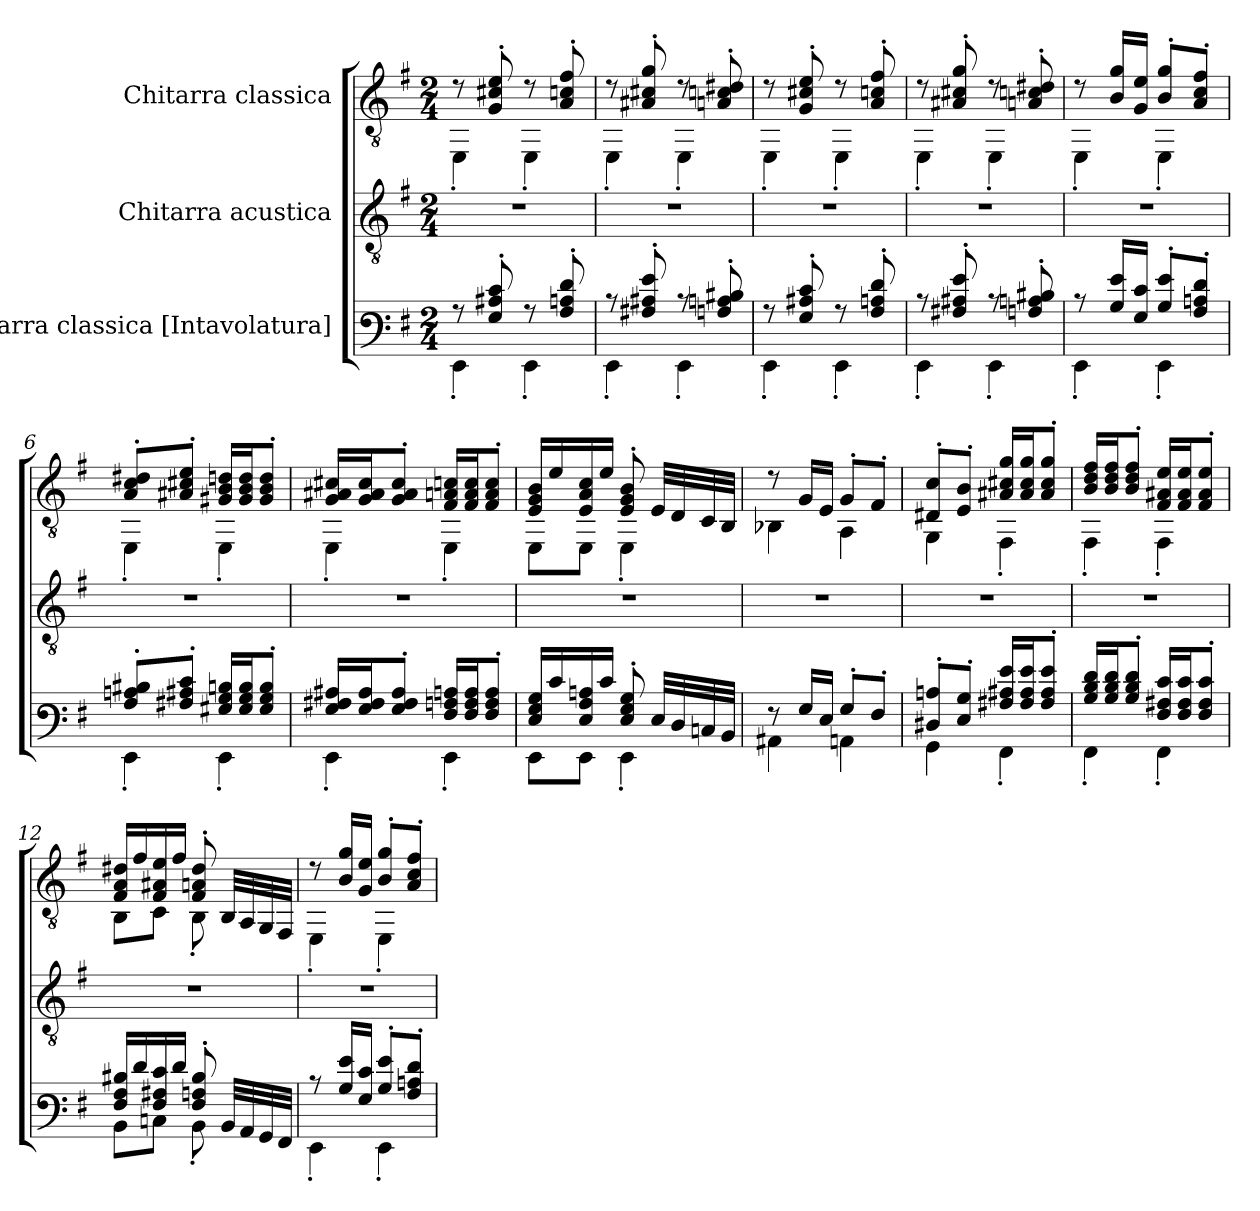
**kern	**kern	**kern
*part3	*part2	*part1
*staff3	*staff2	*staff1
*I"Chitarra classica [Intavolatura]	*I"Chitarra acustica	*I"Chitarra classica
*stria6	*	*
*	*clefGv2	*clefGv2
*k[f#]	*k[f#]	*k[f#]
*M2/4	*M2/4	*M2/4
*MM65	*MM65	*MM65
=1	=1	=1
*^	*	*^
8r	4EE'\	2r	8r	4EE'\
8G/' 8c#/' 8e/'	.	.	8G/' 8c#X/' 8e/'	.
8r	4EE'\	.	8r	4EE'\
8A/' 8cn/' 8f#/'	.	.	8A/' 8cn/' 8f#/'	.
=2	=2	=2	=2	=2
8r	4EE'\	2r	8r	4EE'\
8A#X/' 8c#/' 8g/'	.	.	8A#X/' 8c#X/' 8g/'	.
8r	4EE'\	.	8r	4EE'\
8An/' 8cn/' 8d#X/'	.	.	8An/' 8cn/' 8d#X/'	.
=3	=3	=3	=3	=3
8r	4EE'\	2r	8r	4EE'\
8G/' 8c#/' 8e/'	.	.	8G/' 8c#X/' 8e/'	.
8r	4EE'\	.	8r	4EE'\
8A/' 8cn/' 8f#/'	.	.	8A/' 8cn/' 8f#/'	.
=4	=4	=4	=4	=4
8r	4EE'\	2r	8r	4EE'\
8A#X/' 8c#/' 8g/'	.	.	8A#X/' 8c#X/' 8g/'	.
8r	4EE'\	.	8r	4EE'\
8An/' 8cn/' 8d#X/'	.	.	8An/' 8cn/' 8d#X/'	.
!!LO:LB:g=z	!!
=5	=5	=5	=5	=5
8r	4EE'\	2r	8r	4EE'\
16B/ 16g/LL	.	.	16B/ 16g/LL	.
16G/ 16e/JJ	.	.	16G/ 16e/JJ	.
8B/' 8g/'L	4EE'\	.	8B/' 8g/'L	4EE'\
8A/' 8cn/' 8f#/'J	.	.	8A/' 8c/' 8f#/'J	.
=6	=6	=6	=6	=6
8A/' 8cn/' 8d#X/'L	4EE'\	2r	8A/' 8c/' 8d#X/'L	4EE'\
8A#X/' 8c#X/' 8e/'J	.	.	8A#X/' 8c#X/' 8e/'J	.
16G#X/ 16B/ 16dn/LL	4EE'\	.	16G#X/ 16B/ 16dn/LL	4EE'\
16G#/ 16B/ 16d/J	.	.	16G#/ 16B/ 16d/J	.
8G#/' 8B/' 8d/'J	.	.	8G#/' 8B/' 8d/'J	.
=7	=7	=7	=7	=7
16G/ 16A#X/ 16c#/LL	4EE'\	2r	16G/ 16A#X/ 16c#X/LL	4EE'\
16G/ 16A#/ 16c#/J	.	.	16G/ 16A#/ 16c#/J	.
8G/' 8A#/' 8c#/'J	.	.	8G/' 8A#/' 8c#/'J	.
16F#/ 16An/ 16cn/LL	4EE'\	.	16F#/ 16An/ 16cn/LL	4EE'\
16F#/ 16A/ 16c/J	.	.	16F#/ 16A/ 16c/J	.
8F#/' 8A/' 8c/'J	.	.	8F#/' 8A/' 8c/'J	.
=8	=8	=8	=8	=8
16E/ 16G/ 16B/LL	8EE\L	2r	16E/ 16G/ 16B/LL	8EE\L
16e/	.	.	16e/	.
16E/ 16A/ 16cn/	8EE\J	.	16E/ 16A/ 16c/	8EE\J
16e/JJ	.	.	16e/JJ	.
8E/' 8G/' 8B/'	4EE'\	.	8E/' 8G/' 8B/'	4EE'\
32E/LLL	.	.	32E/LLL	.
32D/	.	.	32D/	.
32Cn/	.	.	32C/	.
32BB/JJJ	.	.	32BB/JJJ	.
=9	=9	=9	=9	=9
8r	4AA#X\	2r	8r	4BB-X\
16G/LL	.	.	16G/LL	.
16E/JJ	.	.	16E/JJ	.
8G'/L	4AAn\	.	8G'/L	4AA\
8F#'/J	.	.	8F#'/J	.
!!LO:LB:g=z	!!
=10	=10	=10	=10	=10
8D#X/' 8cn/'L	4GG\	2r	8D#X/' 8c/'L	4GG\
8E/' 8B/'J	.	.	8E/' 8B/'J	.
16A#X/ 16c#X/ 16g/LL	4FF#'\	.	16A#X/ 16c#X/ 16g/LL	4FF#'\
16A#/ 16c#/ 16g/J	.	.	16A#/ 16c#/ 16g/J	.
8A#/' 8c#/' 8g/'J	.	.	8A#/' 8c#/' 8g/'J	.
=11	=11	=11	=11	=11
16B/ 16d/ 16f#/LL	4FF#'\	2r	16B/ 16d/ 16f#/LL	4FF#'\
16B/ 16d/ 16f#/J	.	.	16B/ 16d/ 16f#/J	.
8B/' 8d/' 8f#/'J	.	.	8B/' 8d/' 8f#/'J	.
16F#/ 16A#X/ 16e/LL	4FF#'\	.	16F#/ 16A#X/ 16e/LL	4FF#'\
16F#/ 16A#/ 16e/J	.	.	16F#/ 16A#/ 16e/J	.
8F#/' 8A#/' 8e/'J	.	.	8F#/' 8A#/' 8e/'J	.
=12	=12	=12	=12	=12
16F#/ 16A/ 16d#X/LL	8BB\L	2r	16F#/ 16A/ 16d#X/LL	8BB\L
16f#/	.	.	16f#/	.
16F#/ 16A#X/ 16e/	8Cn\J	.	16F#/ 16A#X/ 16e/	8C\J
16f#/JJ	.	.	16f#/JJ	.
8F#/' 8An/' 8d#/'	8BB'\	.	8F#/' 8An/' 8d#/'	8BB'\
32BB/LLL	8ryy	.	32BB/LLL	8ryy
32AA/	.	.	32AA/	.
32GG/	.	.	32GG/	.
32FF#/JJJ	.	.	32FF#/JJJ	.
!!LO:PB:g=z	!!
=13	=13	=13	=13	=13
8r	4EE'\	2r	8r	4EE'\
16B/ 16g/LL	.	.	16B/ 16g/LL	.
16G/ 16e/JJ	.	.	16G/ 16e/JJ	.
8B/' 8g/'L	4EE'\	.	8B/' 8g/'L	4EE'\
8A/' 8cn/' 8f#/'J	.	.	8A/' 8c/' 8f#/'J	.
*v	*v	*	*v	*v
=	=	=
*-	*-	*-
